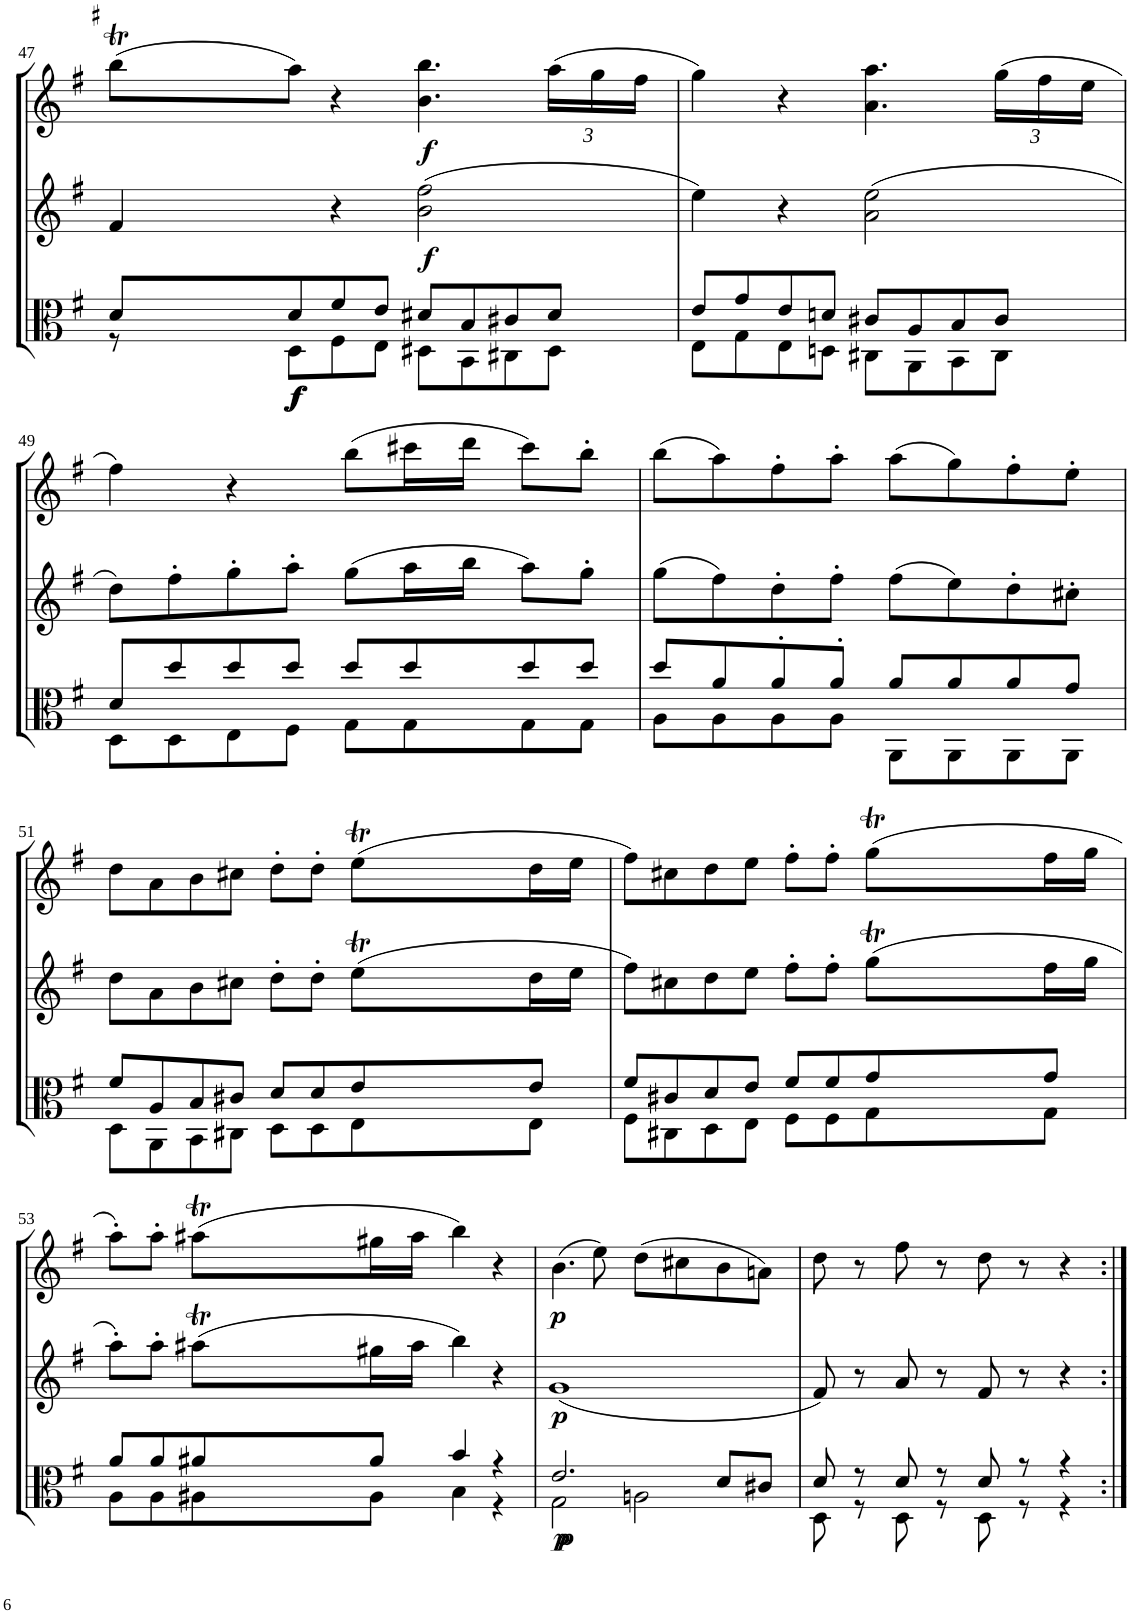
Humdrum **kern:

**kern	**dynam	**kern	**dynam	**kern	**dynam
*part3	*part3	*part2	*part2	*part1	*part1
*staff3	*staff3	*staff2	*staff2	*staff1	*staff1
*I"Viola/Violoncello	*	*I"Violino II	*	*I"Violino I	*
!!LO:PB:g=z
*clefC3	*	*clefG2	*	*clefG2	*
*k[f#]	*	*k[f#]	*	*k[f#]	*
*M4/4	*	*M4/4	*	*M4/4	*
*met(c)	*	*met(c)	*	*met(c)	*
=47	=47	=47	=47	=47	=47
*^	*	*	*	*^	*
8d/L	8r	.	4f#/	.	(8bbt\L	32ryy	.
.	.	.	.	.	.	32ccc#X!	.
.	.	.	.	.	.	16bb!	.
!	!	!LO:DY:b	!	!	!	!	!
!	!	!LO:DY:n=1:b	!	!	!	!	!
8d/	8D\L	f f	.	.	8aa\J)	2..ryy	.
8f#/	8F#\	.	4r	.	4r	.	.
8e/J	8E\J	.	.	.	.	.	.
!	!	!	!	!LO:DY:b	!	!	!LO:DY:b
8d#X/L	8D#X\L	.	(2b\ 2ff#\	f	4.b\ 4.bb\	.	f
8B/	8BB\	.	.	.	.	.	.
8c#X/	8C#X\	.	.	.	.	.	.
*	*	*	*	*	*Xbrackettup	*	*
8d#/J	8D#\J	.	.	.	(24aa\LL	.	.
.	.	.	.	.	24gg\	.	.
.	.	.	.	.	24ff#\JJ	.	.
*	*	*	*	*	*v	*v	*
=48	=48	=48	=48	=48	=48	=48
8e/L	8E\L	.	4ee\)	.	4gg\)	.
8g/	8G\	.	.	.	.	.
8e/	8E\	.	4r	.	4r	.
8dn/J	8Dn\J	.	.	.	.	.
8c#X/L	8C#X\L	.	(2a\ 2ee\	.	4.a\ 4.aa\	.
8A/	8AA\	.	.	.	.	.
8B/	8BB\	.	.	.	.	.
8c#/J	8C#\J	.	.	.	(24gg\LL	.
.	.	.	.	.	24ff#\	.
.	.	.	.	.	24ee\JJ	.
!!LO:LB:g=z
=49	=49	=49	=49	=49	=49	=49
8d/L	8D\L	.	8dd\L)	.	4ff#\)	.
8dd/	8D\	.	8ff#'\	.	.	.
8dd/	8E\	.	8gg'\	.	4r	.
8dd/J	8F#\J	.	8aa'\J	.	.	.
8dd/L	8G\L	.	(8gg\L	.	(8bb\L	.
8dd/	8G\	.	16aa\L	.	16ccc#X\L	.
.	.	.	16bb\JJ	.	16ddd\JJ	.
8dd/	8G\	.	8aa\L)	.	8ccc#\L)	.
8dd/J	8G\J	.	8gg'\J	.	8bb'\J	.
=50	=50	=50	=50	=50	=50	=50
8dd/L	8A\L	.	(8gg\L	.	(8bb\L	.
8a/	8A\	.	8ff#\)	.	8aa\)	.
8a'/	8A\	.	8dd'\	.	8ff#'\	.
8a'/J	8A\J	.	8ff#'\J	.	8aa'\J	.
8a/L	8AA\L	.	(8ff#\L	.	(8aa\L	.
8a/	8AA\	.	8ee\)	.	8gg\)	.
8a/	8AA\	.	8dd'\	.	8ff#'\	.
8g/J	8AA\J	.	8cc#X'\J	.	8ee'\J	.
!!LO:LB:g=z
=51	=51	=51	=51	=51	=51	=51
*	*	*	*^	*	*^	*
8f#/L	8D\L	.	8dd\L	32ryy	.	8dd\L	32ryy	.
*	*	*	*v	*v	*	*	*	*
*	*	*	*	*	*v	*v	*
8A/	8AA\	.	8a\	.	8a\	.
8B/	8BB\	.	8b\	.	8b\	.
8c#X/J	8C#X\J	.	8cc#X\J	.	8cc#X\J	.
8d/L	8D\L	.	8dd'>\L	.	8dd'>\L	.
8d/	8D\	.	8dd'>\J	.	8dd'>\J	.
8e/	8E\	.	(8eeT\L	.	(8eeT\L	.
*	*	*	*^	*	*^	*
.	.	.	.	32ff#!	.	.	32ff#!	.
.	.	.	.	16ee!	.	.	16ee!	.
8e/J	8E\J	.	16dd\L	8ryy	.	16dd\L	8ryy	.
.	.	.	16ee\JJ	.	.	16ee\JJ	.	.
=52	=52	=52	=52	=52	=52	=52	=52	=52
8f#/L	8F#\L	.	8ff#\L)	32ryy	.	8ff#\L)	32ryy	.
*	*	*	*v	*v	*	*	*	*
*	*	*	*	*	*v	*v	*
8c#X/	8C#X\	.	8cc#X\	.	8cc#X\	.
8d/	8D\	.	8dd\	.	8dd\	.
8e/J	8E\J	.	8ee\J	.	8ee\J	.
8f#/L	8F#\L	.	8ff#'>\L	.	8ff#'>\L	.
8f#/	8F#\	.	8ff#'>\J	.	8ff#'>\J	.
8g/	8G\	.	(8ggT\L	.	(8ggT\L	.
*	*	*	*^	*	*^	*
.	.	.	.	32aa!	.	.	32aa!	.
.	.	.	.	16gg!	.	.	16gg!	.
8g/J	8G\J	.	16ff#\L	8ryy	.	16ff#\L	8ryy	.
.	.	.	16gg\JJ	.	.	16gg\JJ	.	.
!!LO:LB:g=z	!!
=53	=53	=53	=53	=53	=53	=53	=53	=53
8a/L	8A\L	.	8aa'>\L)	32ryy	.	8aa'>\L)	32ryy	.
*	*	*	*v	*v	*	*	*	*
*	*	*	*	*	*v	*v	*
8a/	8A\	.	8aa'>\J	.	8aa'>\J	.
8a#X/	8A#X\	.	(8aa#Xt\L	.	(8aa#Xt\L	.
*	*	*	*^	*	*^	*
.	.	.	.	32bb!	.	.	32bb!	.
.	.	.	.	16aa#!	.	.	16aa#!	.
8a#/J	8A#\J	.	16gg#X\L	2ryy	.	16gg#X\L	2ryy	.
.	.	.	16aa#\JJ	.	.	16aa#\JJ	.	.
4b/	4B\	.	4bb\)	.	.	4bb\)	.	.
4r	4r	.	4r	.	.	4r	.	.
.	.	.	.	8ryy	.	.	8ryy	.
=54	=54	=54	=54	=54	=54	=54	=54	=54
!	!	!LO:DY:b	!	!	!	!	!	!
!	!	!LO:DY:n=1:b	!	!	!LO:DY:b	!	!	!LO:DY:b
*	*	*	*v	*v	*	*	*	*
*	*	*	*	*	*v	*v	*
2.e/	2G\	p p	(1g	p	(4.b\	p
.	.	.	.	.	8ee\)	.
.	2An\	.	.	.	(8dd\L	.
.	.	.	.	.	8cc#X\	.
8d/L	.	.	.	.	8b\	.
8c#X/J	.	.	.	.	8an\J)	.
=55	=55	=55	=55	=55	=55	=55
8d/	8D\	.	8f#/)	.	8dd\	.
8r	8r	.	8r	.	8r	.
8d/	8D\	.	8a/	.	8ff#\	.
8r	8r	.	8r	.	8r	.
8d/	8D\	.	8f#/	.	8dd\	.
8r	8r	.	8r	.	8r	.
4r	4r	.	4r	.	4r	.
*v	*v	*	*	*	*	*
=:|!	=:|!	=:|!	=:|!	=:|!	=:|!
*-	*-	*-	*-	*-	*-
